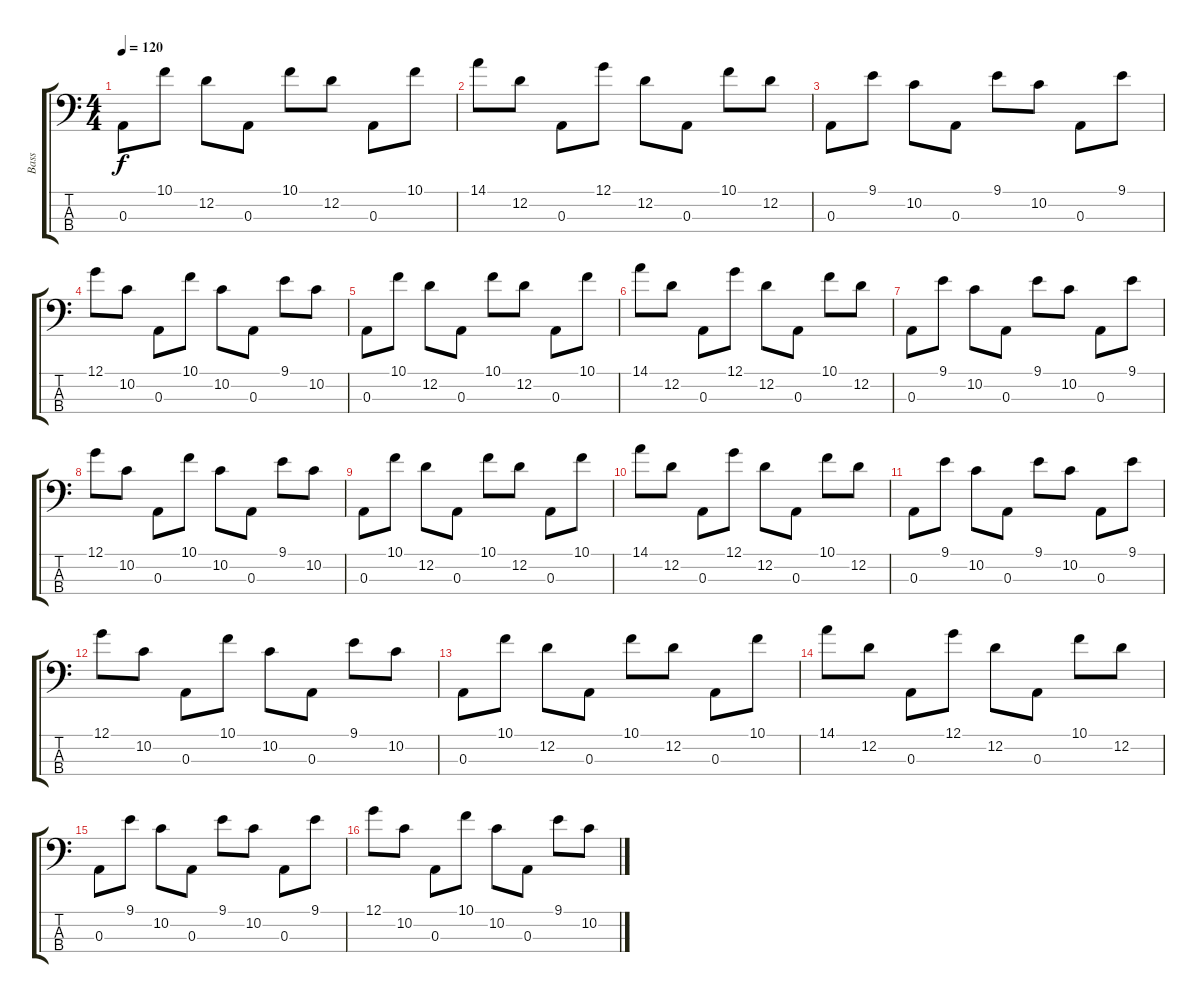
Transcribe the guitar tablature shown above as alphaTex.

\track ("Bass" "Bass") {instrument electricbassfinger}
\staff {score tabs}
\tuning (G2 D2 A1 E1) {hide}
\ts (4 4)
\tempo 120
\clef f4
\ks c
0.3.8{dy f} 10.1.8 12.2.8 0.3.8 10.1.8 12.2.8 0.3.8 10.1.8 |
14.1.8 12.2.8 0.3.8 12.1.8 12.2.8 0.3.8 10.1.8 12.2.8 |
0.3.8 9.1.8 10.2.8 0.3.8 9.1.8 10.2.8 0.3.8 9.1.8 |
12.1.8 10.2.8 0.3.8 10.1.8 10.2.8 0.3.8 9.1.8 10.2.8 |
0.3.8 10.1.8 12.2.8 0.3.8 10.1.8 12.2.8 0.3.8 10.1.8 |
14.1.8 12.2.8 0.3.8 12.1.8 12.2.8 0.3.8 10.1.8 12.2.8 |
0.3.8 9.1.8 10.2.8 0.3.8 9.1.8 10.2.8 0.3.8 9.1.8 |
12.1.8 10.2.8 0.3.8 10.1.8 10.2.8 0.3.8 9.1.8 10.2.8 |
0.3.8 10.1.8 12.2.8 0.3.8 10.1.8 12.2.8 0.3.8 10.1.8 |
14.1.8 12.2.8 0.3.8 12.1.8 12.2.8 0.3.8 10.1.8 12.2.8 |
0.3.8 9.1.8 10.2.8 0.3.8 9.1.8 10.2.8 0.3.8 9.1.8 |
12.1.8 10.2.8 0.3.8 10.1.8 10.2.8 0.3.8 9.1.8 10.2.8 |
0.3.8 10.1.8 12.2.8 0.3.8 10.1.8 12.2.8 0.3.8 10.1.8 |
14.1.8 12.2.8 0.3.8 12.1.8 12.2.8 0.3.8 10.1.8 12.2.8 |
0.3.8 9.1.8 10.2.8 0.3.8 9.1.8 10.2.8 0.3.8 9.1.8 |
12.1.8 10.2.8 0.3.8 10.1.8 10.2.8 0.3.8 9.1.8 10.2.8
